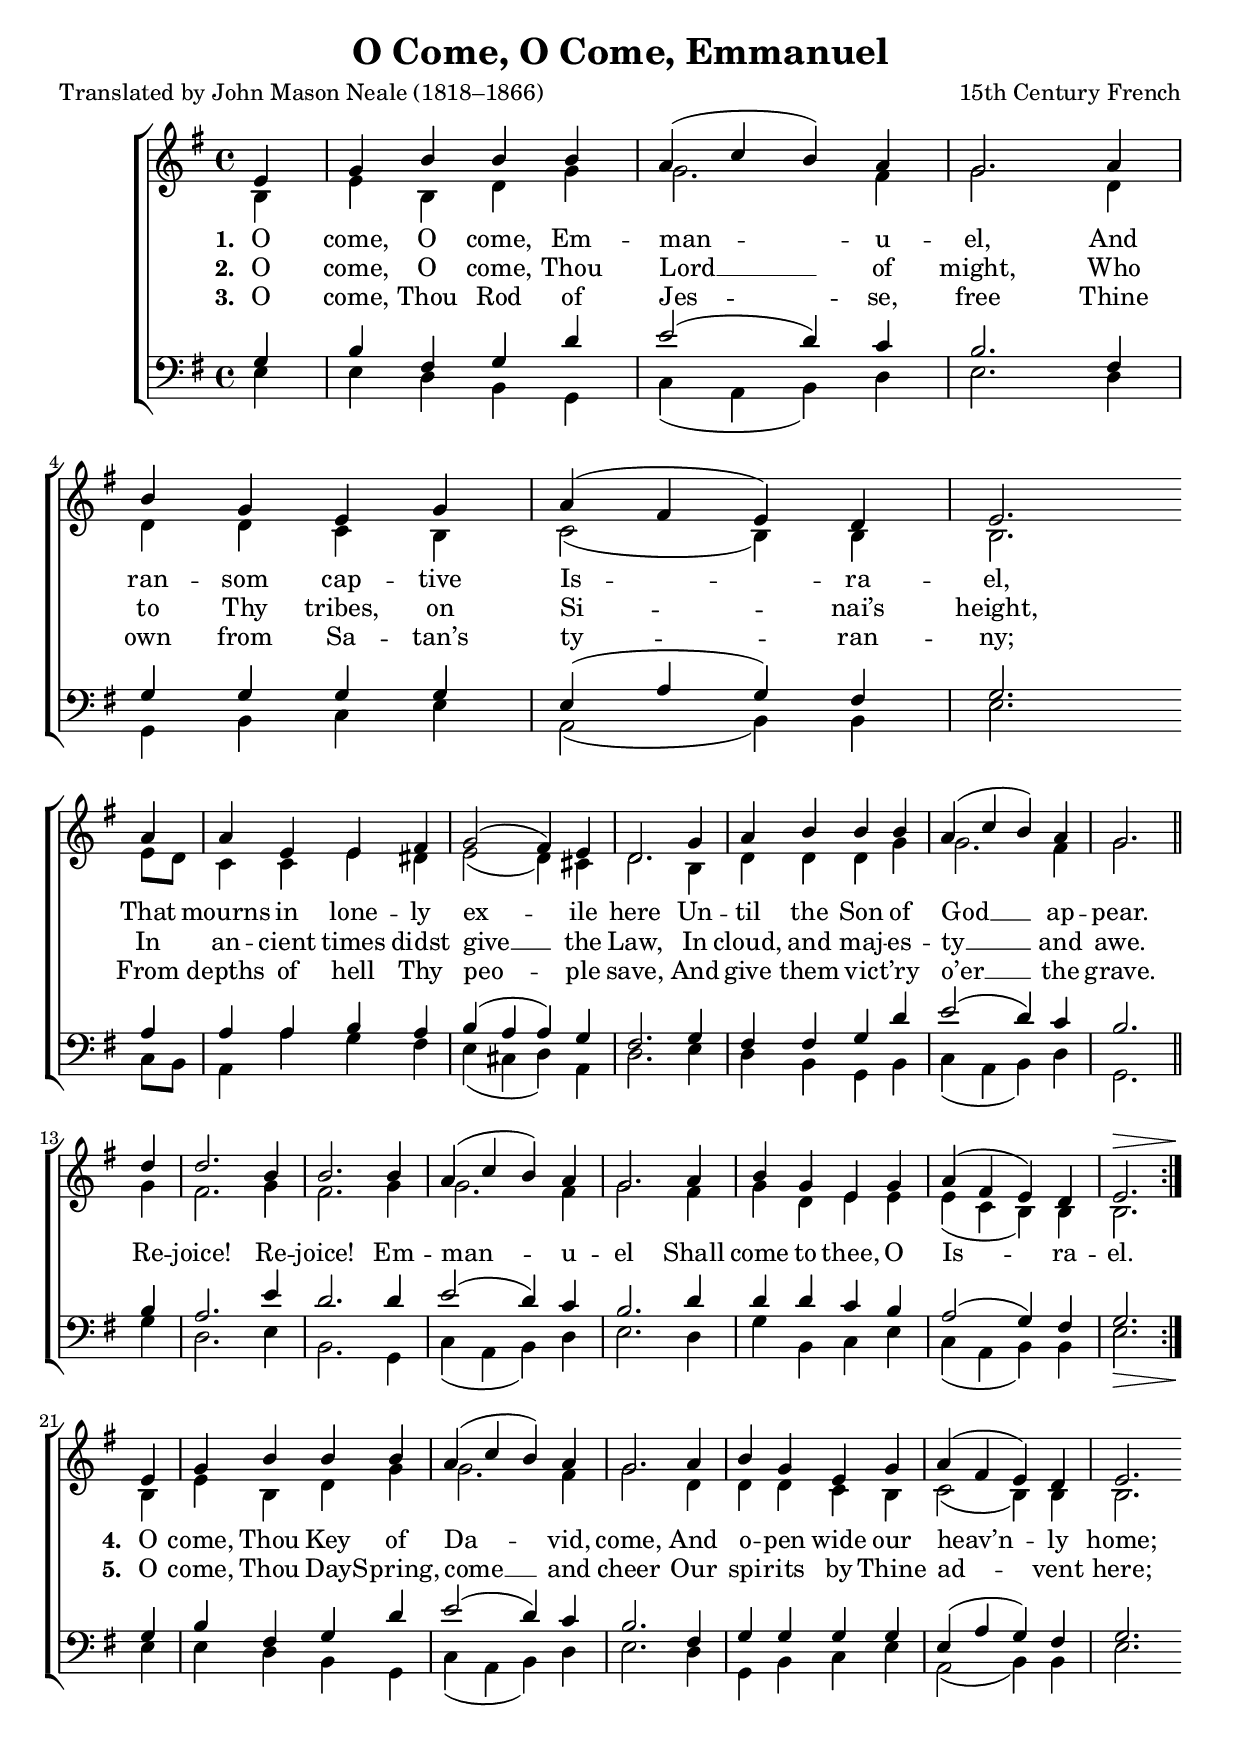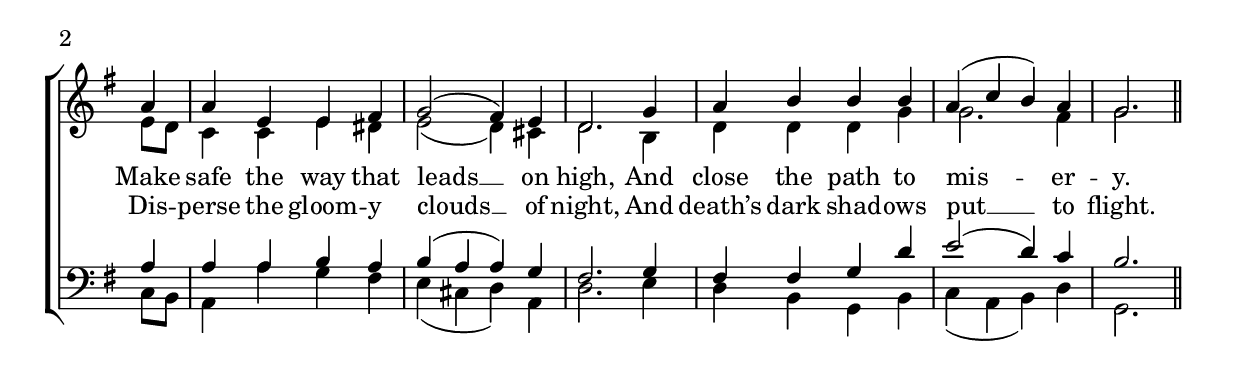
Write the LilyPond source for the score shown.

\version "2.14.2"
\include "util.ly"
\header {
  title = "O Come, O Come, Emmanuel"
  poet = "Translated by John Mason Neale (1818–1866)"
  composer = "15th Century French"
  %tagline = \markup ""
}

global = {
  \key g \major
  \time 4/4
  \autoBeamOff
  %\override DynamicLineSpanner #'staff-padding = #0.0
  %\override DynamicLineSpanner #'Y-extent = #'(-1 . 1)
}

sopMusic = \relative c' {
  \repeat volta 2{
    \partial 4 e4 |
    g b b b |
    a( c b) a |
    g2. a4 |
    b g e g |
    
    a( fis e) d |
    e2. \bar""\break a4 |
    a e e fis |
    g2( fis4) e |
    
    d2. g4 |
    a b b b |
    a( c b) a |
    \partial 2. g2. \bar "||" \break
    
    \partial 4 d'4 |
    d2. b4 |
    b2. b4 |
    a( c b) a |
    g2. a4 |
    b g e g |
    a( fis e) d |
    \partial 2. <<e2. {s2^\> s8. s16\!}>> \break
  }
  
  
  
  \partial 4 e4 |
  g b b b |
  a( c b) a |
  g2. a4 |
  b g e g |
  
  a( fis e) d |
  e2. \bar""\break a4 |
  a e e fis |
  g2( fis4) e |
  
  d2. g4 |
  a b b b |
  a( c b) a |
  \partial 2. g2. \bar "||" \break
}
sopWords = \lyricmode {
  
}

altoMusic = \relative c' {
  b4 |
  e b d g |
  g2. fis4 |
  g2. d4 |
  d d c b |
  
  c2(  b4) b |
  b2. e8[ d] |
  c4 c e dis |
  e2( d4) cis |
  
  d2. b4 |
  d d d g |
  g2. fis4 |
  g2. |
  
  g4 |
  fis2. g4 |
  fis2. g4 |
  g2. fis4 |
  g2. fis4 |
  g d e e |
  e( c b) b |
  b2.
  
  
  
  
  b4 |
  e b d g |
  g2. fis4 |
  g2. d4 |
  d d c b |
  
  c2(  b4) b |
  b2. e8[ d] |
  c4 c e dis |
  e2( d4) cis |
  
  d2. b4 |
  d d d g |
  g2. fis4 |
  g2. |
}
altoWords = \lyricmode {
  \dropLyricsVII
  \set stanza = #"1. "
  O come, O come, Em -- man -- u -- el,  And ran -- som cap -- tive Is -- ra -- el,
  That mourns in lone -- ly ex -- ile here  Un -- til the Son of God __ ap -- pear.
  Re -- joice! Re -- joice! Em -- man -- u -- el Shall come to thee, O Is -- ra -- el.
  
  
  \set stanza = #"4. "
  O come, Thou Key of Da -- vid, come, And o -- pen wide our heav’n -- ly home;
  Make safe the way that leads __ on high, And close the path to mis -- er -- y.
}
altoWordsII = \lyricmode {
  \dropLyricsVII
%\markup\italic
  \set stanza = #"2. "
  O come, O come, Thou Lord __ of might, Who to Thy tribes, on Si -- nai’s height,
  In an -- cient times didst give __ the Law, In cloud, and maj -- es -- ty __ and awe.
  
  \repeat unfold 16 \skip1
  \set stanza = #"5. "
  O come, Thou Day -- Spring, come __ and cheer Our spi -- rits by Thine ad -- vent here;
  Dis -- perse the gloom -- y clouds __ of night, And death’s dark shad -- ows put __ to flight.
  
}
altoWordsIII = \lyricmode {
  \dropLyricsVII
  \set stanza = #"3. "
  O come, Thou Rod of Jes -- se, free Thine own from Sa -- tan’s ty -- ran -- ny;
  From depths of hell Thy peo -- ple save, And give them vic -- t’ry o’er __ the grave.
}
altoWordsIV = \lyricmode {
}
altoWordsV = \lyricmode {
}
altoWordsVI = \lyricmode {
  %\set stanza = #"6. "
}
tenorMusic = \relative c' {
  g4 |
  b fis g d' |
  e2( d4) c |
  b2. fis4 |
  g g g g |
  
  e( a g) fis |
  g2. a4 |
  a a b a |
  b( a a) g |
  
  fis2. g4 |
  fis fis g d' |
  e2( d4) c |
  b2. |
  
  b4 |
  a2. e'4 |
  d2. d4 |
  e2( d4) c |
  b2. d4 |
  d d c b |
  a2( g4) fis |
  <<g2. {s2_\> s8. s16\!}>>
  
  
  
  
  g4 |
  b fis g d' |
  e2( d4) c |
  b2. fis4 |
  g g g g |
  
  e( a g) fis |
  g2. a4 |
  a a b a |
  b( a a) g |
  
  fis2. g4 |
  fis fis g d' |
  e2( d4) c |
  b2. |
}
tenorWords = \lyricmode {

}

bassMusic = \relative c {
  e4 |
  e d b g |
  c( a b) d |
  e2. d4 |
  g, b c e |
  
  a,2( b4) b |
  e2. c8[ b] |
  a4 a' g fis |
  e( cis d) a |
  
  d2. e4 |
  d b g b |
  c( a b) d |
  g,2. |
  
  g'4 |
  d2. e4 |
  b2. g4 |
  c( a b) d |
  e2. d4 |
  g b, c e |
  c( a b) b |
  e2.
  
  
  
  
  e4 |
  e d b g |
  c( a b) d |
  e2. d4 |
  g, b c e |
  
  a,2( b4) b |
  e2. c8[ b] |
  a4 a' g fis |
  e( cis d) a |
  
  d2. e4 |
  d b g b |
  c( a b) d |
  g,2. |
}
bassWords = \lyricmode {

}

\score {
  <<
   \new ChoirStaff <<
%    \new Lyrics = sopranos \with { \override VerticalAxisGroup #'nonstaff-relatedstaff-spacing = #'((basic-distance . 1)) }
    \new Staff = women <<
      \new Voice = "sopranos" { \voiceOne << \global \sopMusic >> }
      \new Voice = "altos" { \voiceTwo << \global \altoMusic >> }
    >>
    \new Lyrics \with { alignAboveContext = #"women" \override VerticalAxisGroup #'nonstaff-relatedstaff-spacing = #'((basic-distance . 1))} \lyricsto "sopranos" \sopWords
    \new Lyrics = "altosVI"  \with { alignBelowContext = #"women" \override VerticalAxisGroup #'nonstaff-relatedstaff-spacing = #'((basic-distance . 1)) } \lyricsto "sopranos" \altoWordsVI
    \new Lyrics = "altosV"  \with { alignBelowContext = #"women" \override VerticalAxisGroup #'nonstaff-relatedstaff-spacing = #'((basic-distance . 1)) } \lyricsto "sopranos" \altoWordsV
    \new Lyrics = "altosIV"  \with { alignBelowContext = #"women" \override VerticalAxisGroup #'nonstaff-relatedstaff-spacing = #'((basic-distance . 1)) } \lyricsto "sopranos" \altoWordsIV
    \new Lyrics = "altosIII"  \with { alignBelowContext = #"women" \override VerticalAxisGroup #'nonstaff-relatedstaff-spacing = #'((basic-distance . 1)) } \lyricsto "sopranos" \altoWordsIII
    \new Lyrics = "altosII"  \with { alignBelowContext = #"women" \override VerticalAxisGroup #'nonstaff-relatedstaff-spacing = #'((basic-distance . 1)) } \lyricsto "sopranos" \altoWordsII
    \new Lyrics = "altos"  \with { alignBelowContext = #"women" \override VerticalAxisGroup #'nonstaff-relatedstaff-spacing = #'((basic-distance . 1)) } \lyricsto "sopranos" \altoWords
   \new Staff = men <<
      \clef bass
      \new Voice = "tenors" { \voiceOne << \global \tenorMusic >> }
      \new Voice = "basses" { \voiceTwo << \global \bassMusic >> }
    >>
    \new Lyrics \with { alignAboveContext = #"men" \override VerticalAxisGroup #'nonstaff-relatedstaff-spacing = #'((basic-distance . 1)) } \lyricsto "tenors" \tenorWords
    \new Lyrics \with { alignBelowContext = #"men" \override VerticalAxisGroup #'nonstaff-relatedstaff-spacing = #'((basic-distance . 1)) } \lyricsto "basses" \bassWords
  >>
%    \new PianoStaff << \new Staff { \new Voice { \pianoRH } } \new Staff { \clef "bass" \pianoLH } >>
  >>
  \layout { }
  \midi {
    \tempo 4 = 100
    \set Staff.midiInstrument = "flute"
  }
}
